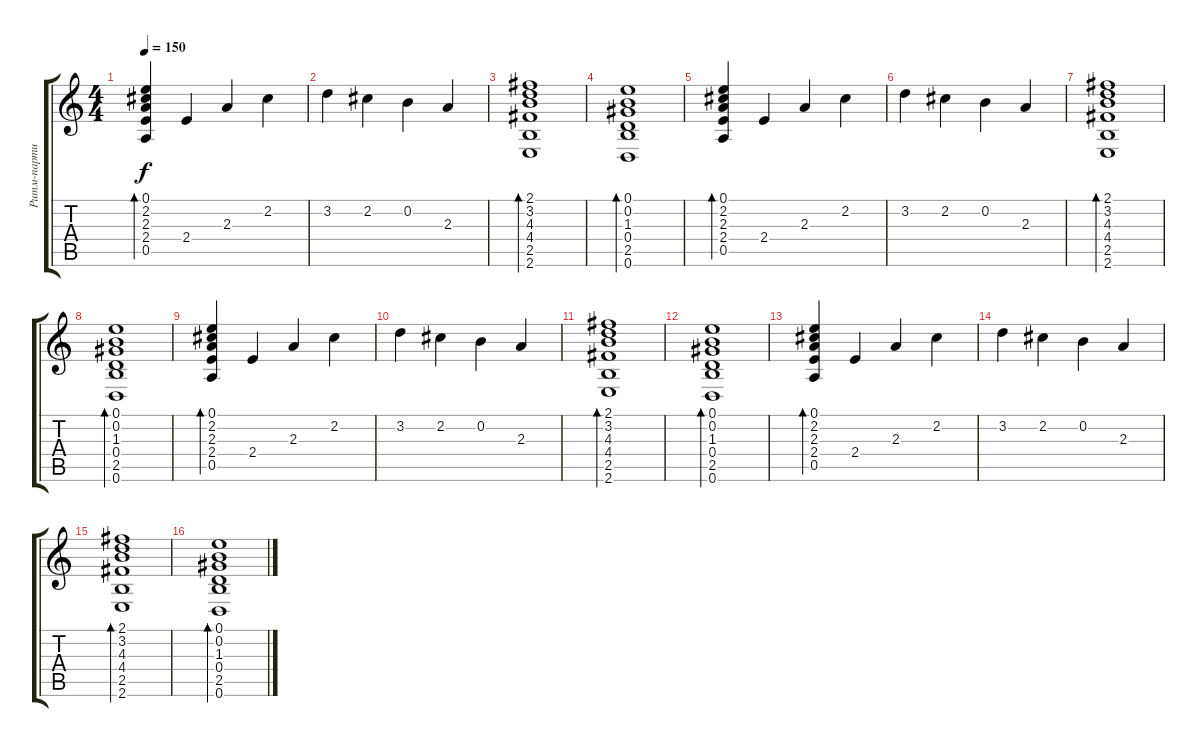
\track ("Ритм-партия" "Ритм-парти") {instrument acousticguitarsteel}
\staff {score tabs}
\tuning (E4 B3 G3 D3 A2 D2) {hide}
\ts (4 4)
\tempo 150
\clef g2
\ks c
(0.1 2.2 2.3 2.4 0.5).4{bd 60 dy f} 2.4.4 2.3.4 2.2.4 |
3.2.4 2.2.4 0.2.4 2.3.4 |
(2.1 3.2 4.3 4.4 2.5 2.6).1{bd 60} |
(0.1 0.2 1.3 0.4 2.5 0.6).1{bd 60} |
(0.1 2.2 2.3 2.4 0.5).4{bd 60} 2.4.4 2.3.4 2.2.4 |
3.2.4 2.2.4 0.2.4 2.3.4 |
(2.1 3.2 4.3 4.4 2.5 2.6).1{bd 60} |
(0.1 0.2 1.3 0.4 2.5 0.6).1{bd 60} |
(0.1 2.2 2.3 2.4 0.5).4{bd 60} 2.4.4 2.3.4 2.2.4 |
3.2.4 2.2.4 0.2.4 2.3.4 |
(2.1 3.2 4.3 4.4 2.5 2.6).1{bd 60} |
(0.1 0.2 1.3 0.4 2.5 0.6).1{bd 60} |
(0.1 2.2 2.3 2.4 0.5).4{bd 60} 2.4.4 2.3.4 2.2.4 |
3.2.4 2.2.4 0.2.4 2.3.4 |
(2.1 3.2 4.3 4.4 2.5 2.6).1{bd 60} |
(0.1 0.2 1.3 0.4 2.5 0.6).1{bd 60}
